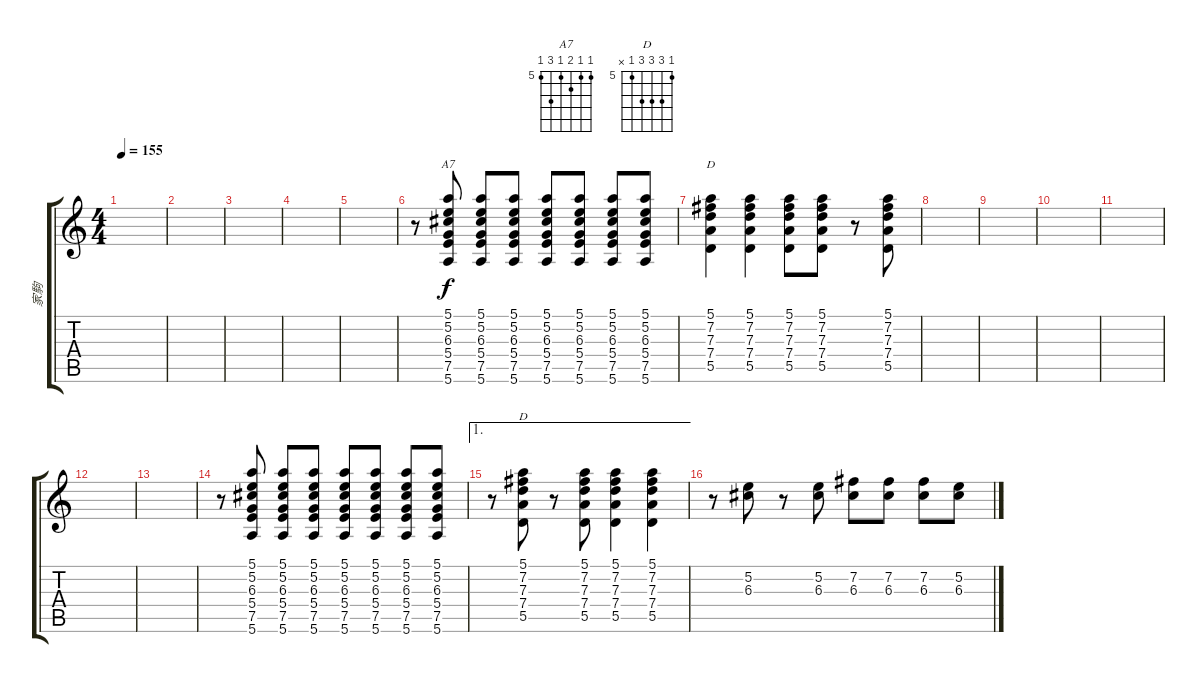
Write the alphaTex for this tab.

\track ("家駒" "家駒") {instrument overdrivenguitar}
\staff {score tabs}
\tuning (E4 B3 G3 D3 A2 E2) {hide}
\chord ("A7" 5 5 6 5 7 5) {firstfret 5}
\chord ("D" 2 3 2 0 x x)
\chord ("D" 5 7 7 7 5 x) {firstfret 5}
\ts (4 4)
\tempo 155
\clef g2
\ks c
|
|
|
|
|
r.8 (5.1 5.2 6.3 5.4 7.5 5.6).8{ch "A7"} (5.1 5.2 6.3 5.4 7.5 5.6).8 (5.1 5.2 6.3 5.4 7.5 5.6).8 (5.1 5.2 6.3 5.4 7.5 5.6).8 (5.1 5.2 6.3 5.4 7.5 5.6).8 (5.1 5.2 6.3 5.4 7.5 5.6).8 (5.1 5.2 6.3 5.4 7.5 5.6).8 |
(5.1 7.2 7.3 7.4 5.5).4{ch "D"} (5.1 7.2 7.3 7.4 5.5).4 (5.1 7.2 7.3 7.4 5.5).8 (5.1 7.2 7.3 7.4 5.5).8 r.8 (5.1 7.2 7.3 7.4 5.5).8 |
|
|
|
|
|
|
r.8 (5.1 5.2 6.3 5.4 7.5 5.6).8 (5.1 5.2 6.3 5.4 7.5 5.6).8 (5.1 5.2 6.3 5.4 7.5 5.6).8 (5.1 5.2 6.3 5.4 7.5 5.6).8 (5.1 5.2 6.3 5.4 7.5 5.6).8 (5.1 5.2 6.3 5.4 7.5 5.6).8 (5.1 5.2 6.3 5.4 7.5 5.6).8 |
\ae 1
r.8 (5.1 7.2 7.3 7.4 5.5).8{ch "D"} r.8 (5.1 7.2 7.3 7.4 5.5).8 (5.1 7.2 7.3 7.4 5.5).4 (5.1 7.2 7.3 7.4 5.5).4 |
r.8 (5.2 6.3).8 r.8 (5.2 6.3).8 (7.2 6.3).8 (7.2 6.3).8 (7.2 6.3).8 (5.2 6.3).8
